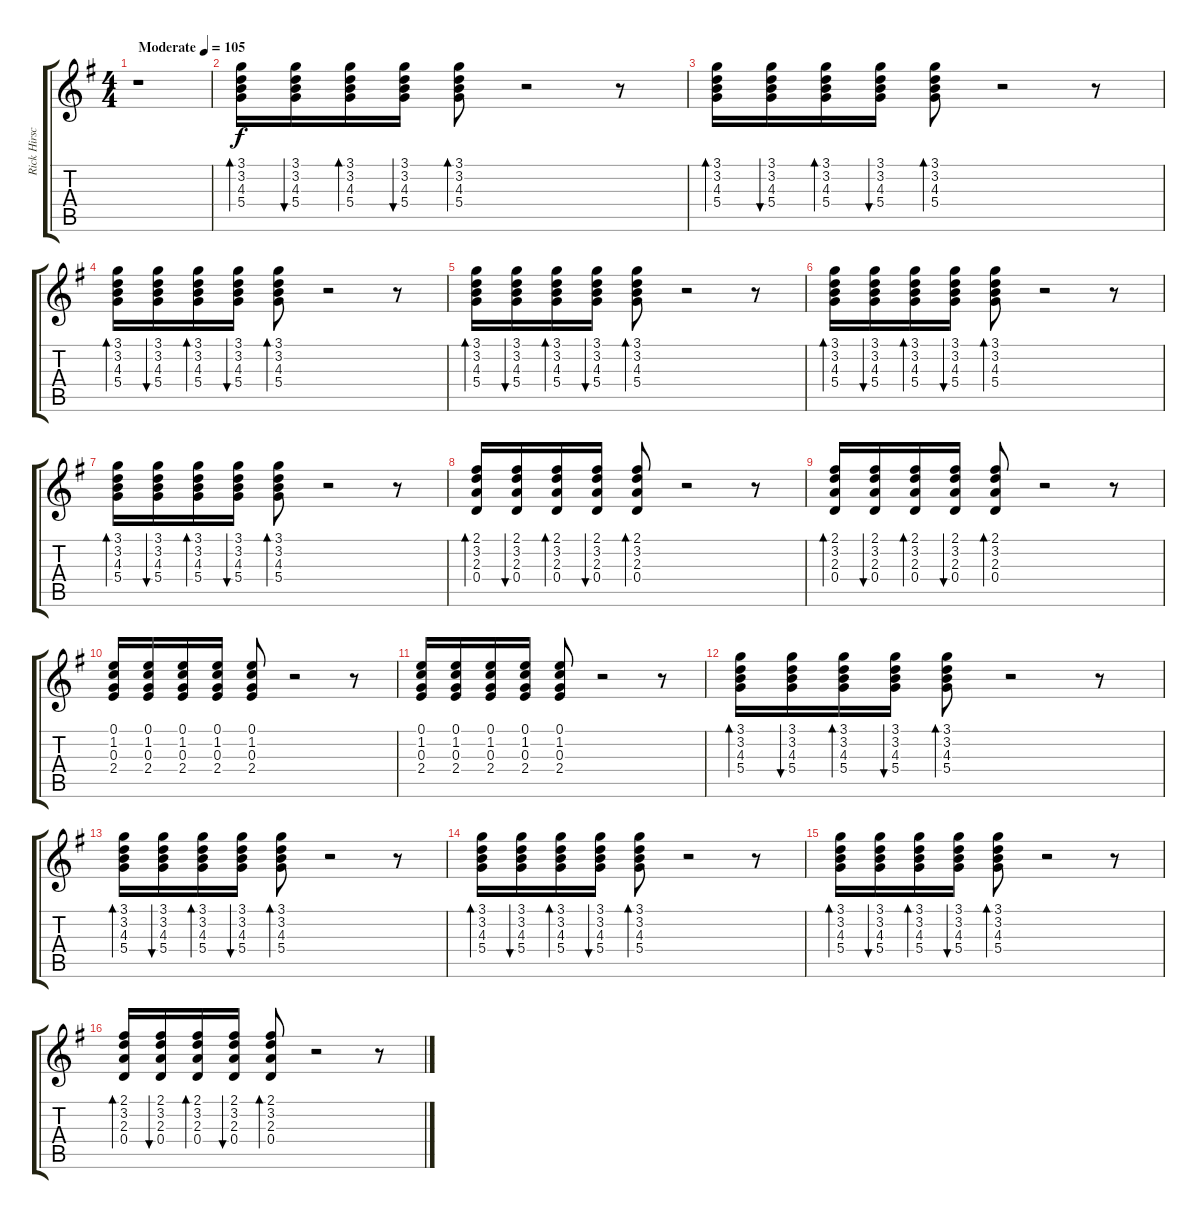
\track ("Rick Hirsch Guitar" "Rick Hirsc") {instrument electricguitarclean}
\staff {score tabs}
\tuning (E4 B3 G3 D3 A2 E2) {hide}
\ts (4 4)
\tempo (105 "Moderate")
\clef g2
\ks g
r.1{dy f instrument electricguitarclean} |
(3.1 3.2 4.3 5.4).16{bd 60} (3.1 3.2 4.3 5.4).16{bu 60} (3.1 3.2 4.3 5.4).16{bd 60} (3.1 3.2 4.3 5.4).16{bu 60} (3.1 3.2 4.3 5.4).8{bd 60} r.2 r.8 |
(3.1 3.2 4.3 5.4).16{bd 60} (3.1 3.2 4.3 5.4).16{bu 60} (3.1 3.2 4.3 5.4).16{bd 60} (3.1 3.2 4.3 5.4).16{bu 60} (3.1 3.2 4.3 5.4).8{bd 60} r.2 r.8 |
(3.1 3.2 4.3 5.4).16{bd 60} (3.1 3.2 4.3 5.4).16{bu 60} (3.1 3.2 4.3 5.4).16{bd 60} (3.1 3.2 4.3 5.4).16{bu 60} (3.1 3.2 4.3 5.4).8{bd 60} r.2 r.8 |
(3.1 3.2 4.3 5.4).16{bd 60} (3.1 3.2 4.3 5.4).16{bu 60} (3.1 3.2 4.3 5.4).16{bd 60} (3.1 3.2 4.3 5.4).16{bu 60} (3.1 3.2 4.3 5.4).8{bd 60} r.2 r.8 |
(3.1 3.2 4.3 5.4).16{bd 60 volume 10} (3.1 3.2 4.3 5.4).16{bu 60} (3.1 3.2 4.3 5.4).16{bd 60} (3.1 3.2 4.3 5.4).16{bu 60} (3.1 3.2 4.3 5.4).8{bd 60} r.2 r.8 |
(3.1 3.2 4.3 5.4).16{bd 60} (3.1 3.2 4.3 5.4).16{bu 60} (3.1 3.2 4.3 5.4).16{bd 60} (3.1 3.2 4.3 5.4).16{bu 60} (3.1 3.2 4.3 5.4).8{bd 60} r.2 r.8 |
(2.1 3.2 2.3 0.4).16{bd 60} (2.1 3.2 2.3 0.4).16{bu 60} (2.1 3.2 2.3 0.4).16{bd 60} (2.1 3.2 2.3 0.4).16{bu 60} (2.1 3.2 2.3 0.4).8{bd 60} r.2 r.8 |
(2.1 3.2 2.3 0.4).16{bd 60} (2.1 3.2 2.3 0.4).16{bu 60} (2.1 3.2 2.3 0.4).16{bd 60} (2.1 3.2 2.3 0.4).16{bu 60} (2.1 3.2 2.3 0.4).8{bd 60} r.2 r.8 |
(0.1 1.2 0.3 2.4).16 (0.1 1.2 0.3 2.4).16 (0.1 1.2 0.3 2.4).16 (0.1 1.2 0.3 2.4).16 (0.1 1.2 0.3 2.4).8 r.2 r.8 |
(0.1 1.2 0.3 2.4).16 (0.1 1.2 0.3 2.4).16 (0.1 1.2 0.3 2.4).16 (0.1 1.2 0.3 2.4).16 (0.1 1.2 0.3 2.4).8 r.2 r.8 |
(3.1 3.2 4.3 5.4).16{bd 60} (3.1 3.2 4.3 5.4).16{bu 60} (3.1 3.2 4.3 5.4).16{bd 60} (3.1 3.2 4.3 5.4).16{bu 60} (3.1 3.2 4.3 5.4).8{bd 60} r.2 r.8 |
(3.1 3.2 4.3 5.4).16{bd 60} (3.1 3.2 4.3 5.4).16{bu 60} (3.1 3.2 4.3 5.4).16{bd 60} (3.1 3.2 4.3 5.4).16{bu 60} (3.1 3.2 4.3 5.4).8{bd 60} r.2 r.8 |
(3.1 3.2 4.3 5.4).16{bd 60} (3.1 3.2 4.3 5.4).16{bu 60} (3.1 3.2 4.3 5.4).16{bd 60} (3.1 3.2 4.3 5.4).16{bu 60} (3.1 3.2 4.3 5.4).8{bd 60} r.2 r.8 |
(3.1 3.2 4.3 5.4).16{bd 60} (3.1 3.2 4.3 5.4).16{bu 60} (3.1 3.2 4.3 5.4).16{bd 60} (3.1 3.2 4.3 5.4).16{bu 60} (3.1 3.2 4.3 5.4).8{bd 60} r.2 r.8 |
(2.1 3.2 2.3 0.4).16{bd 60} (2.1 3.2 2.3 0.4).16{bu 60} (2.1 3.2 2.3 0.4).16{bd 60} (2.1 3.2 2.3 0.4).16{bu 60} (2.1 3.2 2.3 0.4).8{bd 60} r.2 r.8
